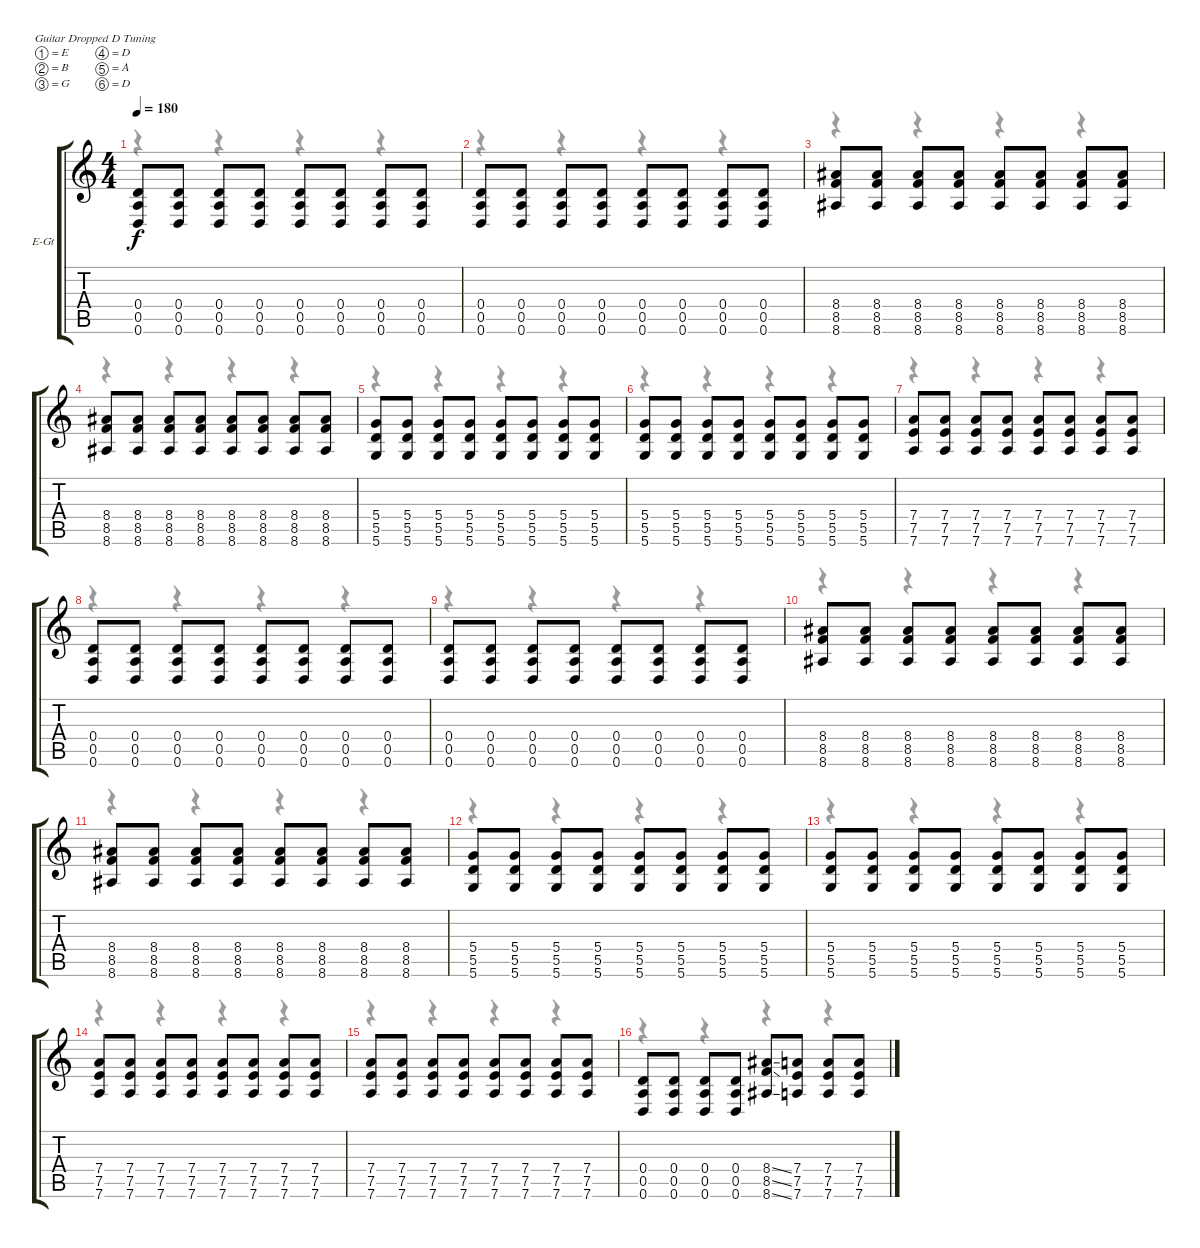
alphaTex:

\bracketExtendMode groupsimilarinstruments
\firstSystemTrackNameOrientation horizontal
\otherSystemsTrackNameOrientation horizontal
\track ("Æ®ï¿½ï¿½ 1" "E-Gt") {instrument distortionguitar}
\staff {score tabs}
\tuning (E4 B3 G3 D3 A2 D2)
\voice
\ts (4 4)
\tempo 180
\clef g2
\ks c
(0.4 0.5 0.6).8{dy f} (0.4 0.5 0.6).8 (0.4 0.5 0.6).8 (0.4 0.5 0.6).8 (0.4 0.5 0.6).8 (0.4 0.5 0.6).8 (0.4 0.5 0.6).8 (0.4 0.5 0.6).8 |
(0.4 0.5 0.6).8 (0.4 0.5 0.6).8 (0.4 0.5 0.6).8 (0.4 0.5 0.6).8 (0.4 0.5 0.6).8 (0.4 0.5 0.6).8 (0.4 0.5 0.6).8 (0.4 0.5 0.6).8 |
(8.4 8.5 8.6).8 (8.4 8.5 8.6).8 (8.4 8.5 8.6).8 (8.4 8.5 8.6).8 (8.4 8.5 8.6).8 (8.4 8.5 8.6).8 (8.4 8.5 8.6).8 (8.4 8.5 8.6).8 |
(8.4 8.5 8.6).8 (8.4 8.5 8.6).8 (8.4 8.5 8.6).8 (8.4 8.5 8.6).8 (8.4 8.5 8.6).8 (8.4 8.5 8.6).8 (8.4 8.5 8.6).8 (8.4 8.5 8.6).8 |
(5.4 5.5 5.6).8 (5.4 5.5 5.6).8 (5.4 5.5 5.6).8 (5.4 5.5 5.6).8 (5.4 5.5 5.6).8 (5.4 5.5 5.6).8 (5.4 5.5 5.6).8 (5.4 5.5 5.6).8 |
(5.4 5.5 5.6).8 (5.4 5.5 5.6).8 (5.4 5.5 5.6).8 (5.4 5.5 5.6).8 (5.4 5.5 5.6).8 (5.4 5.5 5.6).8 (5.4 5.5 5.6).8 (5.4 5.5 5.6).8 |
(7.4 7.5 7.6).8 (7.4 7.5 7.6).8 (7.4 7.5 7.6).8 (7.4 7.5 7.6).8 (7.4 7.5 7.6).8 (7.4 7.5 7.6).8 (7.4 7.5 7.6).8 (7.4 7.5 7.6).8 |
(0.4 0.5 0.6).8 (0.4 0.5 0.6).8 (0.4 0.5 0.6).8 (0.4 0.5 0.6).8 (0.4 0.5 0.6).8 (0.4 0.5 0.6).8 (0.4 0.5 0.6).8 (0.4 0.5 0.6).8 |
(0.4 0.5 0.6).8 (0.4 0.5 0.6).8 (0.4 0.5 0.6).8 (0.4 0.5 0.6).8 (0.4 0.5 0.6).8 (0.4 0.5 0.6).8 (0.4 0.5 0.6).8 (0.4 0.5 0.6).8 |
(8.4 8.5 8.6).8 (8.4 8.5 8.6).8 (8.4 8.5 8.6).8 (8.4 8.5 8.6).8 (8.4 8.5 8.6).8 (8.4 8.5 8.6).8 (8.4 8.5 8.6).8 (8.4 8.5 8.6).8 |
(8.4 8.5 8.6).8 (8.4 8.5 8.6).8 (8.4 8.5 8.6).8 (8.4 8.5 8.6).8 (8.4 8.5 8.6).8 (8.4 8.5 8.6).8 (8.4 8.5 8.6).8 (8.4 8.5 8.6).8 |
(5.4 5.5 5.6).8 (5.4 5.5 5.6).8 (5.4 5.5 5.6).8 (5.4 5.5 5.6).8 (5.4 5.5 5.6).8 (5.4 5.5 5.6).8 (5.4 5.5 5.6).8 (5.4 5.5 5.6).8 |
(5.4 5.5 5.6).8 (5.4 5.5 5.6).8 (5.4 5.5 5.6).8 (5.4 5.5 5.6).8 (5.4 5.5 5.6).8 (5.4 5.5 5.6).8 (5.4 5.5 5.6).8 (5.4 5.5 5.6).8 |
(7.4 7.5 7.6).8 (7.4 7.5 7.6).8 (7.4 7.5 7.6).8 (7.4 7.5 7.6).8 (7.4 7.5 7.6).8 (7.4 7.5 7.6).8 (7.4 7.5 7.6).8 (7.4 7.5 7.6).8 |
(7.4 7.5 7.6).8 (7.4 7.5 7.6).8 (7.4 7.5 7.6).8 (7.4 7.5 7.6).8 (7.4 7.5 7.6).8 (7.4 7.5 7.6).8 (7.4 7.5 7.6).8 (7.4 7.5 7.6).8 |
(0.4 0.5 0.6).8 (0.4 0.5 0.6).8 (0.4 0.5 0.6).8 (0.4 0.5 0.6).8 (8.4{ss} 8.5{ss} 8.6{ss}).8 (7.4 7.5 7.6).8 (7.4 7.5 7.6).8 (7.4 7.5 7.6).8
\voice
\clef g2
\ottava regular
\simile none
\ks c
r.4{dy mf} r.4 r.4 r.4 |
r.4 r.4 r.4 r.4 |
r.4 r.4 r.4 r.4 |
r.4 r.4 r.4 r.4 |
r.4 r.4 r.4 r.4 |
r.4 r.4 r.4 r.4 |
r.4 r.4 r.4 r.4 |
r.4 r.4 r.4 r.4 |
r.4 r.4 r.4 r.4 |
r.4 r.4 r.4 r.4 |
r.4 r.4 r.4 r.4 |
r.4 r.4 r.4 r.4 |
r.4 r.4 r.4 r.4 |
r.4 r.4 r.4 r.4 |
r.4 r.4 r.4 r.4 |
r.4 r.4 r.4 r.4
